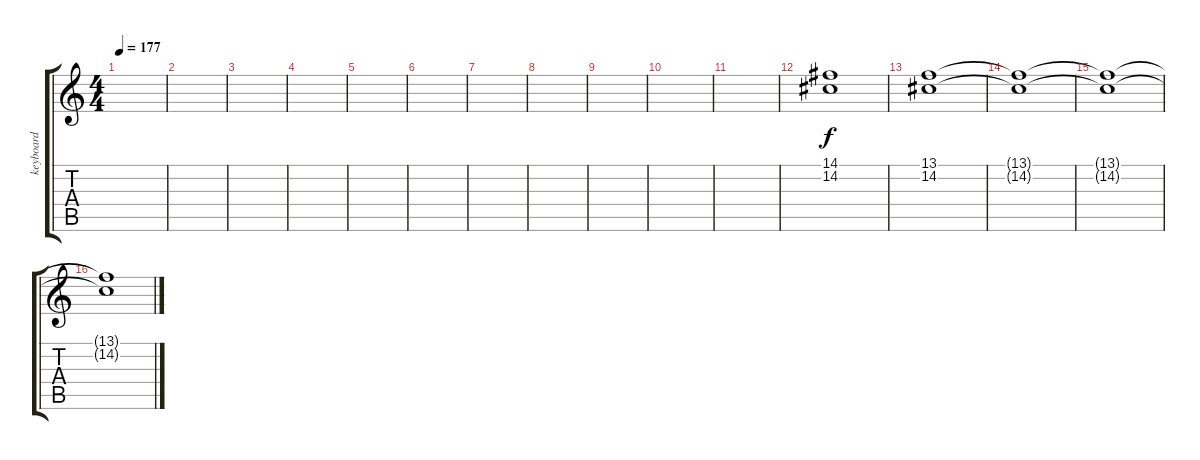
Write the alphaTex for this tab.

\track ("keyboard" "keyboard") {instrument pad2warm}
\staff {score tabs}
\tuning (E4 B3 G3 D3 A2 E2) {hide}
\ts (4 4)
\tempo 177
\clef g2
\ks c
|
|
|
\section ("" "")
|
|
|
|
|
|
|
|
(14.1 14.2).1 |
(13.1 14.2).1 |
(13.1{t} 14.2{t}).1 |
(13.1{t} 14.2{t}).1 |
(13.1{t} 14.2{t}).1
